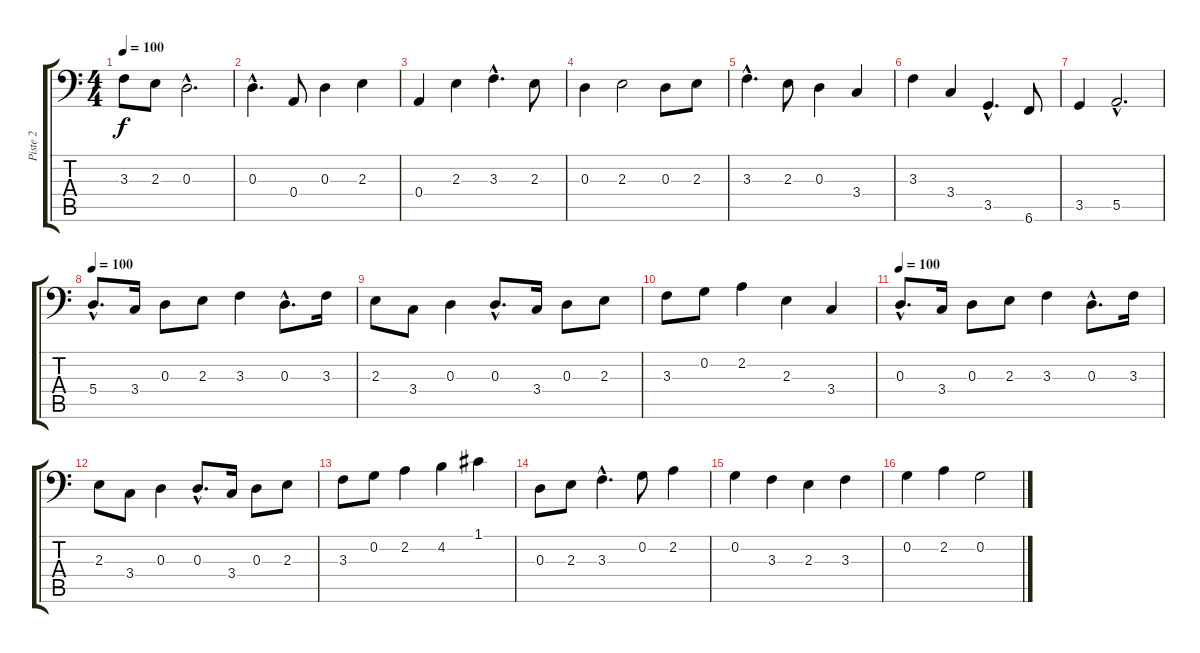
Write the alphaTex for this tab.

\track ("Piste 2" "Piste 2") {instrument electricbassfinger}
\staff {score tabs}
\tuning (C3 G2 D2 A1 E1 B0) {hide}
\ts (4 4)
\tempo 100
\clef f4
\ks c
3.3.8{dy f} 2.3.8 0.3{hac}.2{d} |
0.3{hac}.4{d} 0.4.8 0.3.4 2.3.4 |
0.4.4 2.3.4 3.3{hac}.4{d} 2.3.8 |
0.3.4 2.3.2 0.3.8 2.3.8 |
3.3{hac}.4{d} 2.3.8 0.3.4 3.4.4 |
3.3.4 3.4.4 3.5{hac}.4{d} 6.6.8 |
3.5.4 5.5{hac}.2{d} |
\tempo 100
5.4{hac}.8{d} 3.4.16 0.3.8 2.3.8 3.3.4 0.3{hac}.8{d} 3.3.16 |
2.3.8 3.4.8 0.3.4 0.3{hac}.8{d} 3.4.16 0.3.8 2.3.8 |
3.3.8 0.2.8 2.2.4 2.3.4 3.4.4 |
\tempo 100
0.3{hac}.8{d} 3.4.16 0.3.8 2.3.8 3.3.4 0.3{hac}.8{d} 3.3.16 |
2.3.8 3.4.8 0.3.4 0.3{hac}.8{d} 3.4.16 0.3.8 2.3.8 |
3.3.8 0.2.8 2.2.4 4.2.4 1.1.4 |
0.3.8 2.3.8 3.3{hac}.4{d} 0.2.8 2.2.4 |
0.2.4 3.3.4 2.3.4 3.3.4 |
0.2.4 2.2.4 0.2.2
